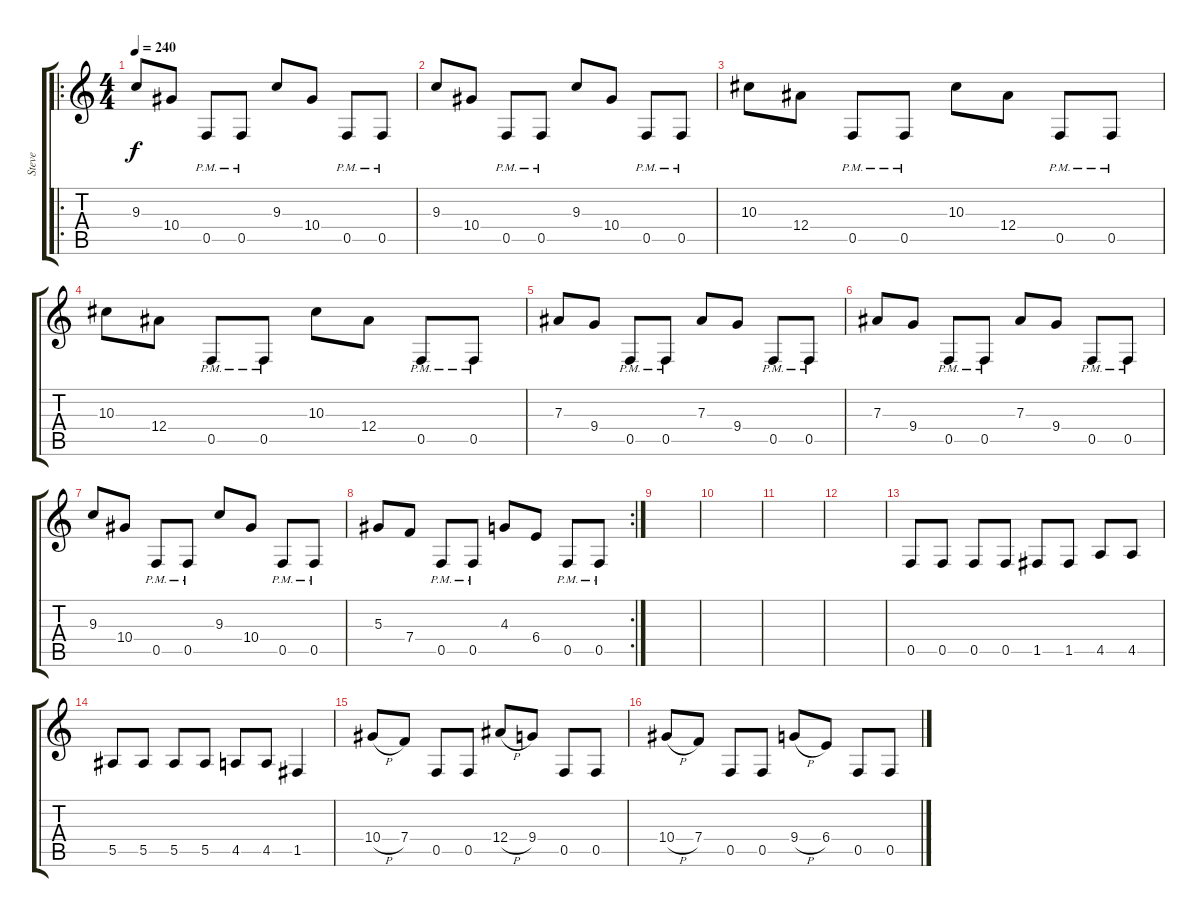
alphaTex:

\track ("Steve" "Steve") {instrument overdrivenguitar}
\staff {score tabs}
\tuning (C4 G3 Eb3 Bb2 F2 C2) {hide}
\ro
\ts (4 4)
\tempo 240
\clef g2
\ks c
9.3.8{dy f} 10.4.8 0.5{pm}.8 0.5{pm}.8 9.3.8 10.4.8 0.5{pm}.8 0.5{pm}.8 |
9.3.8 10.4.8 0.5{pm}.8 0.5{pm}.8 9.3.8 10.4.8 0.5{pm}.8 0.5{pm}.8 |
10.3.8 12.4.8 0.5{pm}.8 0.5{pm}.8 10.3.8 12.4.8 0.5{pm}.8 0.5{pm}.8 |
10.3.8 12.4.8 0.5{pm}.8 0.5{pm}.8 10.3.8 12.4.8 0.5{pm}.8 0.5{pm}.8 |
7.3.8 9.4.8 0.5{pm}.8 0.5{pm}.8 7.3.8 9.4.8 0.5{pm}.8 0.5{pm}.8 |
7.3.8 9.4.8 0.5{pm}.8 0.5{pm}.8 7.3.8 9.4.8 0.5{pm}.8 0.5{pm}.8 |
9.3.8 10.4.8 0.5{pm}.8 0.5{pm}.8 9.3.8 10.4.8 0.5{pm}.8 0.5{pm}.8 |
\rc 2
5.3.8 7.4.8 0.5{pm}.8 0.5{pm}.8 4.3.8 6.4.8 0.5{pm}.8 0.5{pm}.8 |
|
|
|
|
0.5.8 0.5.8 0.5.8 0.5.8 1.5.8 1.5.8 4.5.8 4.5.8 |
5.5.8 5.5.8 5.5.8 5.5.8 4.5.8 4.5.8 1.5.4 |
10.4{h}.8 7.4.8 0.5.8 0.5.8 12.4{h}.8 9.4.8 0.5.8 0.5.8 |
10.4{h}.8 7.4.8 0.5.8 0.5.8 9.4{h}.8 6.4.8 0.5.8 0.5.8
